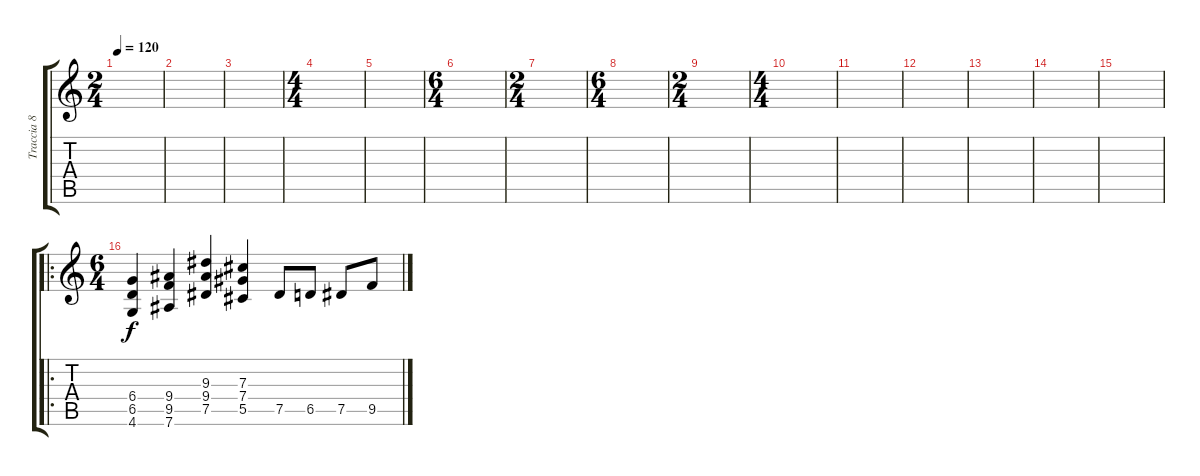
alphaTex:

\track ("Traccia 8" "Traccia 8") {instrument acousticguitarnylon}
\staff {score tabs}
\tuning (Eb4 Bb3 Gb3 Db3 Ab2 Eb2) {hide}
\ts (2 4)
\tempo 120
\clef g2
\ks c
|
|
|
\ts (4 4)
|
|
\ts (6 4)
|
\ts (2 4)
|
\ts (6 4)
|
\ts (2 4)
|
\ts (4 4)
|
|
|
|
|
|
\ro
\ts (6 4)
(6.4 6.5 4.6).4 (9.4 9.5 7.6).4 (9.3 9.4 7.5).4 (7.3 7.4 5.5).4 7.5.8 6.5.8 7.5.8 9.5.8
